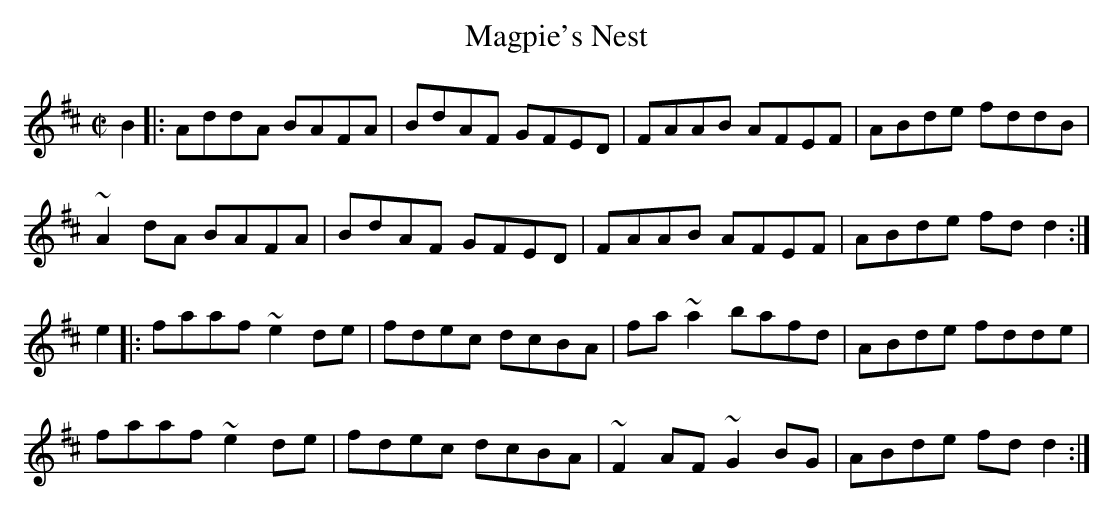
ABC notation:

X:1
T:Magpie's Nest
E:9
M:C|
K:D
B2|:AddA BAFA|BdAF GFED|FAAB AFEF|ABde fddB|
~A2 dA BAFA|BdAF GFED|FAAB AFEF|ABde fdd2:|
e2|:faaf ~e2 de|fdec dcBA|fa~a2 bafd|ABde fdde|
faaf ~e2de|fdec dcBA|~F2 AF ~G2BG|ABde fd d2:|**
